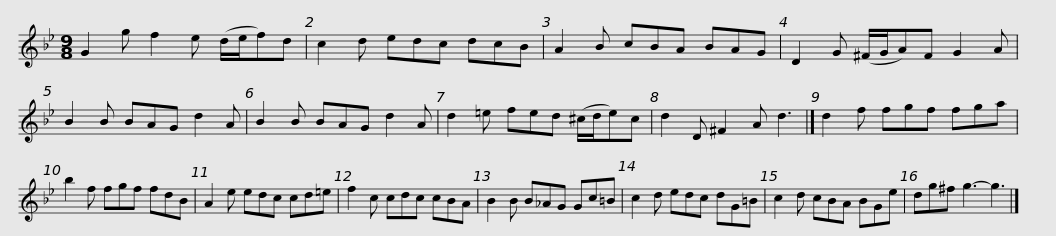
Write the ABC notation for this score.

X:1
L:1/8
M:9/8
I:linebreak $
K:Gmin
V:1 treble
V:1
 G2 g f2 e (d/e/f)d | c2 d edc dcB | A2 B cBA BAG | D2 G (^F/G/A)F G2 A | B2 B BAG d2 A |$ %5
 B2 B BAG d2 A | d2 =e fed (^c/d/e)c | d2 D ^F2 A d3 |] d2 f fgf fga | b2 f fgf fdB |$ %10
 A2 e edc cd=e | f2 c cdc cBA | B2 B B_AG Gc=B | c2 d edc dG=B | c2 d cBA BGe |$ %15
 dg^f g3- g3 |] %16
